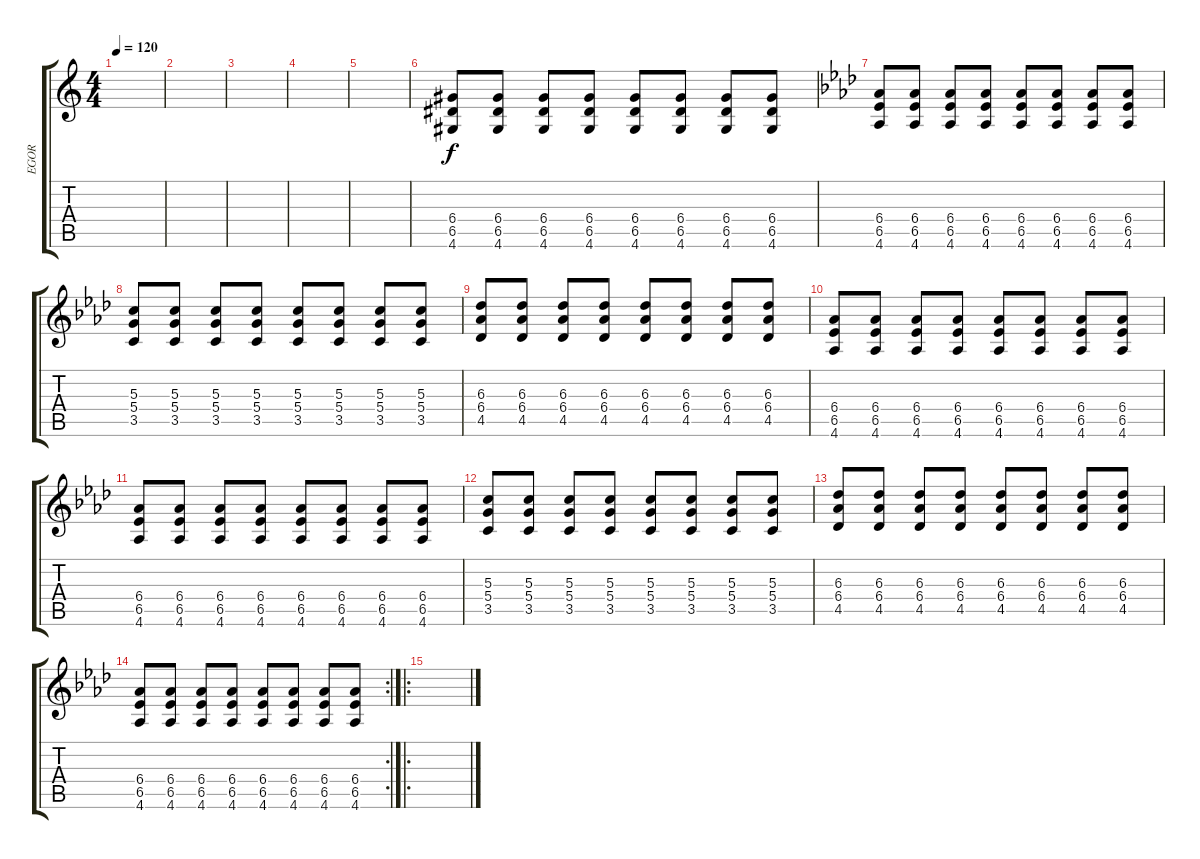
\track ("EGOR" "EGOR") {instrument distortionguitar}
\staff {score tabs}
\tuning (E4 B3 G3 D3 A2 E2) {hide}
\ts (4 4)
\tempo 120
\clef g2
\ks c
|
|
|
|
|
(6.4 6.5 4.6).8 (6.4 6.5 4.6).8 (6.4 6.5 4.6).8 (6.4 6.5 4.6).8 (6.4 6.5 4.6).8 (6.4 6.5 4.6).8 (6.4 6.5 4.6).8 (6.4 6.5 4.6).8 |
\ks ab
(6.4 6.5 4.6).8 (6.4 6.5 4.6).8 (6.4 6.5 4.6).8 (6.4 6.5 4.6).8 (6.4 6.5 4.6).8 (6.4 6.5 4.6).8 (6.4 6.5 4.6).8 (6.4 6.5 4.6).8 |
(5.3 5.4 3.5).8 (5.3 5.4 3.5).8 (5.3 5.4 3.5).8 (5.3 5.4 3.5).8 (5.3 5.4 3.5).8 (5.3 5.4 3.5).8 (5.3 5.4 3.5).8 (5.3 5.4 3.5).8 |
(6.3 6.4 4.5).8 (6.3 6.4 4.5).8 (6.3 6.4 4.5).8 (6.3 6.4 4.5).8 (6.3 6.4 4.5).8 (6.3 6.4 4.5).8 (6.3 6.4 4.5).8 (6.3 6.4 4.5).8 |
(6.4 6.5 4.6).8 (6.4 6.5 4.6).8 (6.4 6.5 4.6).8 (6.4 6.5 4.6).8 (6.4 6.5 4.6).8 (6.4 6.5 4.6).8 (6.4 6.5 4.6).8 (6.4 6.5 4.6).8 |
(6.4 6.5 4.6).8 (6.4 6.5 4.6).8 (6.4 6.5 4.6).8 (6.4 6.5 4.6).8 (6.4 6.5 4.6).8 (6.4 6.5 4.6).8 (6.4 6.5 4.6).8 (6.4 6.5 4.6).8 |
(5.3 5.4 3.5).8 (5.3 5.4 3.5).8 (5.3 5.4 3.5).8 (5.3 5.4 3.5).8 (5.3 5.4 3.5).8 (5.3 5.4 3.5).8 (5.3 5.4 3.5).8 (5.3 5.4 3.5).8 |
(6.3 6.4 4.5).8 (6.3 6.4 4.5).8 (6.3 6.4 4.5).8 (6.3 6.4 4.5).8 (6.3 6.4 4.5).8 (6.3 6.4 4.5).8 (6.3 6.4 4.5).8 (6.3 6.4 4.5).8 |
\rc 2
(6.4 6.5 4.6).8 (6.4 6.5 4.6).8 (6.4 6.5 4.6).8 (6.4 6.5 4.6).8 (6.4 6.5 4.6).8 (6.4 6.5 4.6).8 (6.4 6.5 4.6).8 (6.4 6.5 4.6).8 |
\ro
